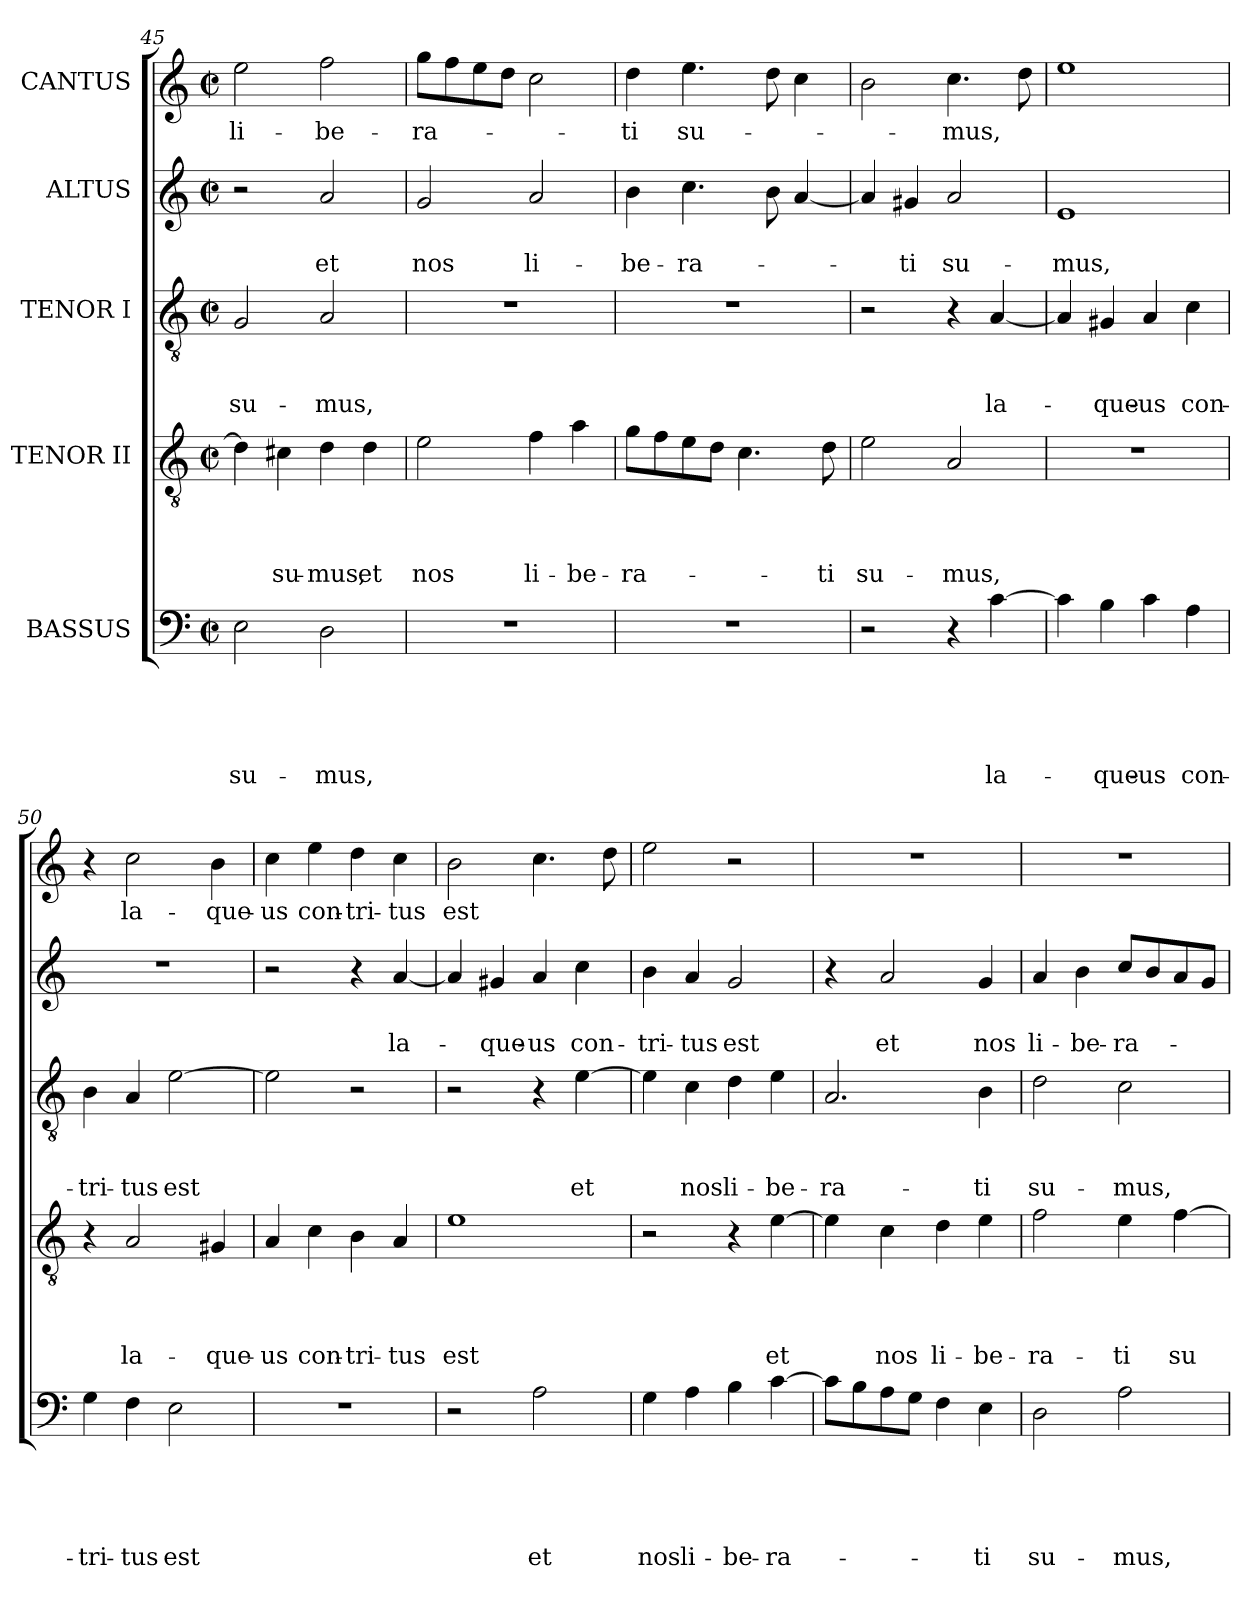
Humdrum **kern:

**kern	**text	**text	**text	**text	**text	**kern	**text	**text	**text	**text	**kern	**text	**text	**text	**kern	**text	**text	**kern	**text
*part5	*part5	*part5	*part5	*part5	*part5	*part4	*part4	*part4	*part4	*part4	*part3	*part3	*part3	*part3	*part2	*part2	*part2	*part1	*part1
*staff5	*staff5	*staff5	*staff5	*staff5	*staff5	*staff4	*staff4	*staff4	*staff4	*staff4	*staff3	*staff3	*staff3	*staff3	*staff2	*staff2	*staff2	*staff1	*staff1
*I"BASSUS	*	*	*	*	*	*I"TENOR II	*	*	*	*	*I"TENOR I	*	*	*	*I"ALTUS	*	*	*I"CANTUS	*
*clefF4	*	*	*	*	*	*clefGv2	*	*	*	*	*clefGv2	*	*	*	*clefG2	*	*	*clefG2	*
*k[]	*	*	*	*	*	*k[]	*	*	*	*	*k[]	*	*	*	*k[]	*	*	*k[]	*
*C:	*	*	*	*	*	*C:	*	*	*	*	*C:	*	*	*	*C:	*	*	*C:	*
*M2/2	*	*	*	*	*	*M2/2	*	*	*	*	*M2/2	*	*	*	*M2/2	*	*	*M2/2	*
*met(c|)	*	*	*	*	*	*met(c|)	*	*	*	*	*met(c|)	*	*	*	*met(c|)	*	*	*met(c|)	*
=45	=45	=45	=45	=45	=45	=45	=45	=45	=45	=45	=45	=45	=45	=45	=45	=45	=45	=45	=45
2E\	.	.	.	.	su-	4d\]	.	.	.	.	2G/	.	.	su-	2r	.	.	2ee\	li-
.	.	.	.	.	.	4c#\	.	.	.	su-	.	.	.	.	.	.	.	.	.
2D\	.	.	.	.	-mus,	4d\	.	.	.	-mus,	2A/	.	.	-mus,	2a/	.	et	2ff\	-be-
.	.	.	.	.	.	4d\	.	.	.	et	.	.	.	.	.	.	.	.	.
=46	=46	=46	=46	=46	=46	=46	=46	=46	=46	=46	=46	=46	=46	=46	=46	=46	=46	=46	=46
1r	.	.	.	.	.	2e\	.	.	.	nos	1r	.	.	.	2g/	.	nos	8gg\L	-ra-
.	.	.	.	.	.	.	.	.	.	.	.	.	.	.	.	.	.	8ff\	.
.	.	.	.	.	.	.	.	.	.	.	.	.	.	.	.	.	.	8ee\	.
.	.	.	.	.	.	.	.	.	.	.	.	.	.	.	.	.	.	8dd\J	.
.	.	.	.	.	.	4f\	.	.	.	li-	.	.	.	.	2a/	.	li-	2cc\	.
.	.	.	.	.	.	4a\	.	.	.	-be-	.	.	.	.	.	.	.	.	.
=47	=47	=47	=47	=47	=47	=47	=47	=47	=47	=47	=47	=47	=47	=47	=47	=47	=47	=47	=47
1r	.	.	.	.	.	8g\L	.	.	.	-ra-	1r	.	.	.	4b\	.	-be-	4dd\	-ti
.	.	.	.	.	.	8f\	.	.	.	.	.	.	.	.	.	.	.	.	.
.	.	.	.	.	.	8e\	.	.	.	.	.	.	.	.	4.cc\	.	-ra-	4.ee\	su-
.	.	.	.	.	.	8d\J	.	.	.	.	.	.	.	.	.	.	.	.	.
.	.	.	.	.	.	4.c\	.	.	.	.	.	.	.	.	.	.	.	.	.
.	.	.	.	.	.	.	.	.	.	.	.	.	.	.	8b\	.	.	8dd\	.
.	.	.	.	.	.	.	.	.	.	.	.	.	.	.	[4a/	.	.	4cc\	.
.	.	.	.	.	.	8d\	.	.	.	-ti	.	.	.	.	.	.	.	.	.
!!LO:PB:g=z
=48	=48	=48	=48	=48	=48	=48	=48	=48	=48	=48	=48	=48	=48	=48	=48	=48	=48	=48	=48
2r	.	.	.	.	.	2e\	.	.	.	su-	2r	.	.	.	4a/]	.	.	2b\	.
.	.	.	.	.	.	.	.	.	.	.	.	.	.	.	4g#/	.	-ti	.	.
4r	.	.	.	.	.	2A/	.	.	.	-mus,	4r	.	.	.	2a/	.	su-	4.cc\	-mus,
[4c\	.	.	.	.	la-	.	.	.	.	.	[4A/	.	.	la-	.	.	.	.	.
.	.	.	.	.	.	.	.	.	.	.	.	.	.	.	.	.	.	8dd\	.
=49	=49	=49	=49	=49	=49	=49	=49	=49	=49	=49	=49	=49	=49	=49	=49	=49	=49	=49	=49
4c\]	.	.	.	.	.	1r	.	.	.	.	4A/]	.	.	.	1e	.	-mus,	1ee	.
4B\	.	.	.	.	-que-	.	.	.	.	.	4G#/	.	.	-que-	.	.	.	.	.
4c\	.	.	.	.	-us	.	.	.	.	.	4A/	.	.	-us	.	.	.	.	.
4A\	.	.	.	.	con-	.	.	.	.	.	4c\	.	.	con-	.	.	.	.	.
=50	=50	=50	=50	=50	=50	=50	=50	=50	=50	=50	=50	=50	=50	=50	=50	=50	=50	=50	=50
4G\	.	.	.	.	-tri-	4r	.	.	.	.	4B\	.	.	-tri-	1r	.	.	4r	.
4F\	.	.	.	.	-tus	2A/	.	.	.	la-	4A/	.	.	-tus	.	.	.	2cc\	la-
2E\	.	.	.	.	est	.	.	.	.	.	[2e\	.	.	est	.	.	.	.	.
.	.	.	.	.	.	4G#/	.	.	.	-que-	.	.	.	.	.	.	.	4b\	-que-
=51	=51	=51	=51	=51	=51	=51	=51	=51	=51	=51	=51	=51	=51	=51	=51	=51	=51	=51	=51
1r	.	.	.	.	.	4A/	.	.	.	-us	2e\]	.	.	.	2r	.	.	4cc\	-us
.	.	.	.	.	.	4c\	.	.	.	con-	.	.	.	.	.	.	.	4ee\	con-
.	.	.	.	.	.	4B\	.	.	.	-tri-	2r	.	.	.	4r	.	.	4dd\	-tri-
.	.	.	.	.	.	4A/	.	.	.	-tus	.	.	.	.	[4a/	.	la-	4cc\	-tus
=52	=52	=52	=52	=52	=52	=52	=52	=52	=52	=52	=52	=52	=52	=52	=52	=52	=52	=52	=52
2r	.	.	.	.	.	1e	.	.	.	est	2r	.	.	.	4a/]	.	.	2b\	est
.	.	.	.	.	.	.	.	.	.	.	.	.	.	.	4g#/	.	-que-	.	.
2A\	.	.	.	.	et	.	.	.	.	.	4r	.	.	.	4a/	.	-us	4.cc\	.
.	.	.	.	.	.	.	.	.	.	.	[4e\	.	.	et	4cc\	.	con-	.	.
.	.	.	.	.	.	.	.	.	.	.	.	.	.	.	.	.	.	8dd\	.
=53	=53	=53	=53	=53	=53	=53	=53	=53	=53	=53	=53	=53	=53	=53	=53	=53	=53	=53	=53
4G\	.	.	.	.	nos	2r	.	.	.	.	4e\]	.	.	.	4b\	.	-tri-	2ee\	.
4A\	.	.	.	.	li-	.	.	.	.	.	4c\	.	.	nos	4a/	.	-tus	.	.
4B\	.	.	.	.	-be-	4r	.	.	.	.	4d\	.	.	li-	2g/	.	est	2r	.
[4c\	.	.	.	.	-ra-	[4e\	.	.	.	et	4e\	.	.	-be-	.	.	.	.	.
=54	=54	=54	=54	=54	=54	=54	=54	=54	=54	=54	=54	=54	=54	=54	=54	=54	=54	=54	=54
8c\L]	.	.	.	.	.	4e\]	.	.	.	.	2.A/	.	.	-ra-	4r	.	.	1r	.
8B\	.	.	.	.	.	.	.	.	.	.	.	.	.	.	.	.	.	.	.
8A\	.	.	.	.	.	4c\	.	.	.	nos	.	.	.	.	2a/	.	et	.	.
8G\J	.	.	.	.	.	.	.	.	.	.	.	.	.	.	.	.	.	.	.
4F\	.	.	.	.	.	4d\	.	.	.	li-	.	.	.	.	.	.	.	.	.
4E\	.	.	.	.	-ti	4e\	.	.	.	-be-	4B\	.	.	-ti	4g/	.	nos	.	.
=55	=55	=55	=55	=55	=55	=55	=55	=55	=55	=55	=55	=55	=55	=55	=55	=55	=55	=55	=55
2D\	.	.	.	.	su-	2f\	.	.	.	-ra-	2d\	.	.	su-	4a/	.	li-	1r	.
.	.	.	.	.	.	.	.	.	.	.	.	.	.	.	4b\	.	-be-	.	.
2A\	.	.	.	.	-mus,	4e\	.	.	.	-ti	2c\	.	.	-mus,	8cc/L	.	-ra-	.	.
.	.	.	.	.	.	.	.	.	.	.	.	.	.	.	8b/	.	.	.	.
.	.	.	.	.	.	[4f\	.	.	.	su-	.	.	.	.	8a/	.	.	.	.
.	.	.	.	.	.	.	.	.	.	.	.	.	.	.	8g/J	.	.	.	.
=	=	=	=	=	=	=	=	=	=	=	=	=	=	=	=	=	=	=	=
*-	*-	*-	*-	*-	*-	*-	*-	*-	*-	*-	*-	*-	*-	*-	*-	*-	*-	*-	*-
